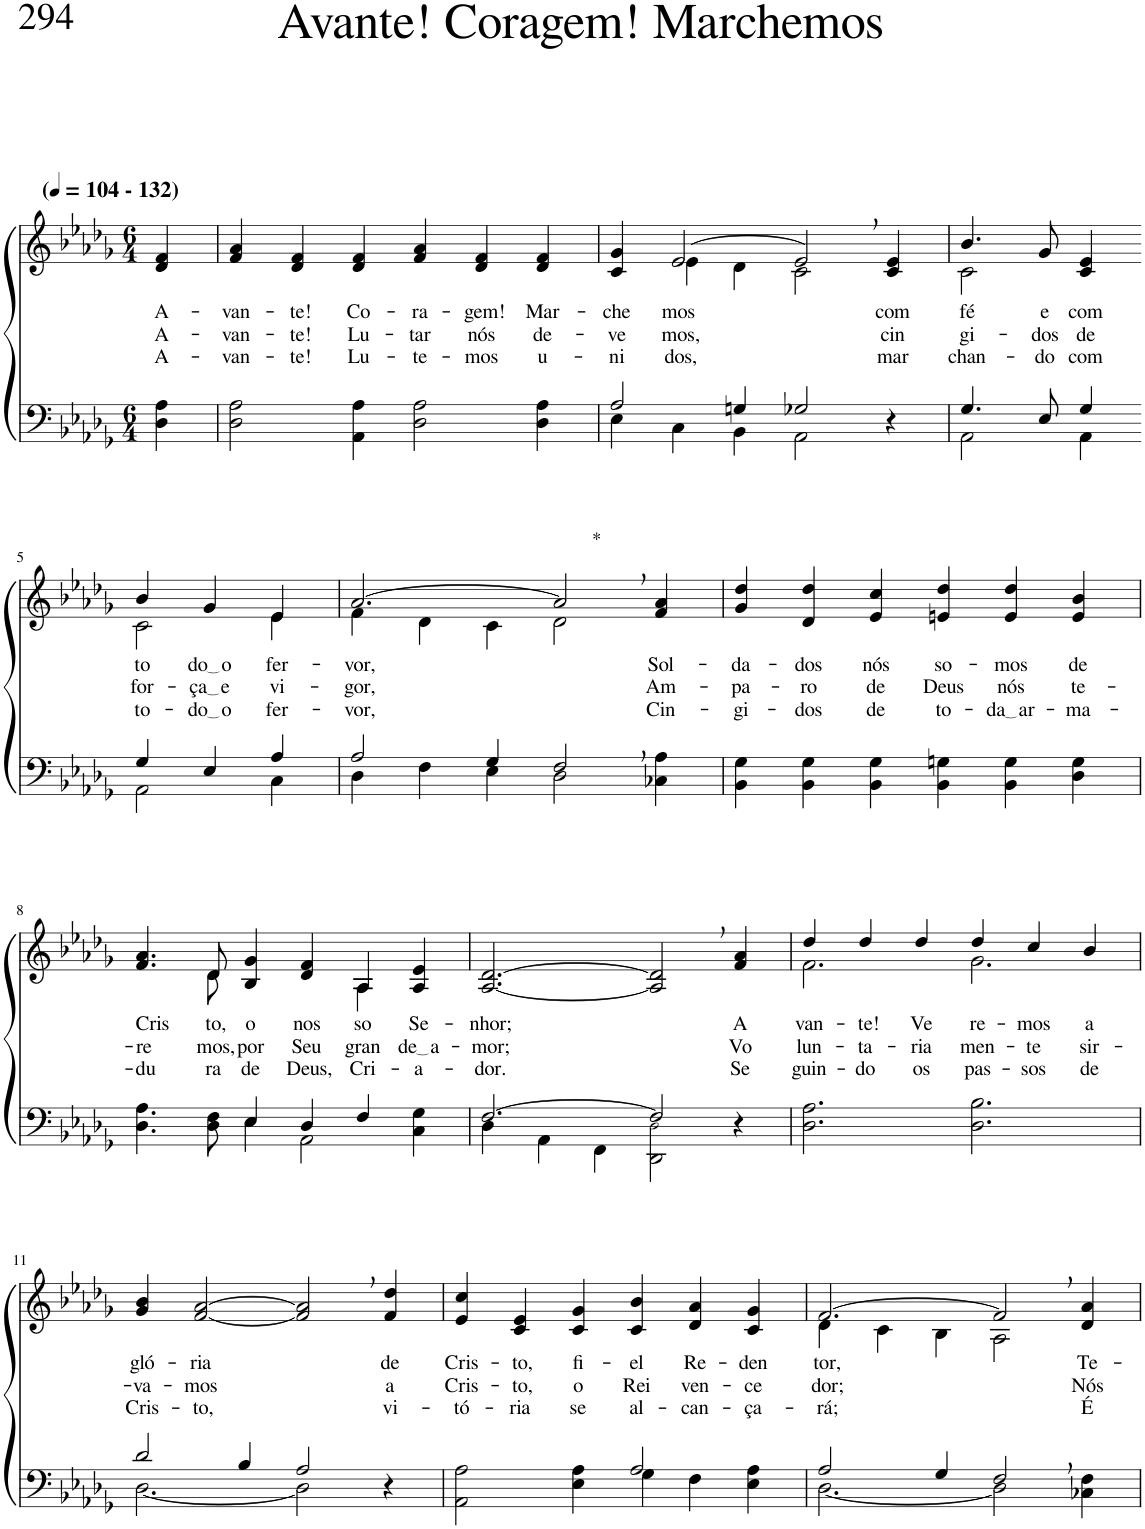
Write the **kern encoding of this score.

**kern	**kern	**text	**text	**text
*part2	*part1	*part1	*part1	*part1
*staff2	*staff1	*staff1	*staff1	*staff1
*I"Parte III e IV	*I"Parte I e II	*	*	*
*clefF4	*clefG2	*	*	*
*Trd-1c-2	*Trd-1c-2	*	*	*
*k[b-e-a-d-g-]	*k[b-e-a-d-g-]	*	*	*
*M6/4	*M6/4	*	*	*
*MM104	*MM104	*	*	*
=1	=1	=1	=1	=1
!	!LO:TX:a:B:t=(	!	!	!
!	!LO:TX:a:B:t=- 132)	!	!	!
!	!	!LO:LY:b	!LO:LY:b	!LO:LY:b
4D-\ 4A-\	4d-/ 4f/	A-	A-	A-
=2	=2	=2	=2	=2
!	!	!LO:LY:b	!LO:LY:b	!LO:LY:b
2D-\ 2A-\	4f/ 4a-/	-van-	-van-	-van-
!	!	!LO:LY:b	!LO:LY:b	!LO:LY:b
.	4d-/ 4f/	-te!	-te!	-te!
!	!	!LO:LY:b	!LO:LY:b	!LO:LY:b
4AA-\ 4A-\	4d-/ 4f/	Co-	Lu-	Lu-
!	!	!LO:LY:b	!LO:LY:b	!LO:LY:b
2D-\ 2A-\	4f/ 4a-/	-ra-	-tar	-te-
!	!	!LO:LY:b	!LO:LY:b	!LO:LY:b
.	4d-/ 4f/	-gem!	nós	-mos
!	!	!LO:LY:b	!LO:LY:b	!LO:LY:b
4D-\ 4A-\	4d-/ 4f/	Mar-	de-	u-
=3	=3	=3	=3	=3
*^	*	*	*	*
!	!	!	!LO:LY:b	!LO:LY:b	!LO:LY:b
*	*	*^	*	*	*
2A-/	4E-\	4c/ 4g-/	4ryy	-che-	-ve-	-ni-
!	!	!	!	!LO:LY:b	!LO:LY:b	!LO:LY:b
.	4C\	[2e-/	4e-\	-mos	-mos,	-dos,
4Gn/	4BB-\	.	4d-\	.	.	.
2G-X/	2AA-\	2e-,/]	2c\	.	.	.
!	!	!	!	!LO:LY:b	!LO:LY:b	!LO:LY:b
4r	4ryy	4c/ 4e-/	4ryy	com	cin-	mar-
=4	=4	=4	=4	=4	=4	=4
!	!	!	!	!LO:LY:b	!LO:LY:b	!LO:LY:b
4.G-/	2AA-\	4.b-/	2c\	fé	-gi-	-chan-
!	!	!	!	!LO:LY:b	!LO:LY:b	!LO:LY:b
8E-/	.	8g-/	.	e	-dos	-do
!	!	!	!	!LO:LY:b	!LO:LY:b	!LO:LY:b
4G-/	4AA-\	4c/ 4e-/	4ryy	com	de	com
!!LO:LB:g=z	!!
=5-	=5-	=5-	=5-	=5-	=5-	=5-
!	!	!	!	!LO:LY:b	!LO:LY:b	!LO:LY:b
4G-/	2AA-\	4b-/	2c\	to	for-	to-
!	!	!	!	!LO:LY:b	!LO:LY:b	!LO:LY:b
4E-/	.	4g-/	.	do o	ça e	do o
!	!	!	!	!LO:LY:b	!LO:LY:b	!LO:LY:b
4A-/	4C\	4e-/	4e-\	fer-	vi-	fer-
=6	=6	=6	=6	=6	=6	=6
!	!	!	!	!LO:LY:b	!LO:LY:b	!LO:LY:b
2A-/	4D-\	[2.a-/	4f\	-vor,	-gor,	-vor,
.	4F\	.	4d-\	.	.	.
4G-/	4E-\	.	4c\	.	.	.
!	!	!LO:TX:a:t=*	!	!	!	!
2F,/	2D-\	2a-,/]	2d-\	.	.	.
!	!	!	!	!LO:LY:b	!LO:LY:b	!LO:LY:b
4ryy	4C-X\ 4A-\	4f/ 4a-/	4ryy	Sol-	Am-	Cin-
=7	=7	=7	=7	=7	=7	=7
!	!	!	!	!LO:LY:b	!LO:LY:b	!LO:LY:b
*v	*v	*	*	*	*	*
*	*v	*v	*	*	*
4BB-\ 4G-\	4g-/ 4dd-/	-da-	-pa-	-gi-
!	!	!LO:LY:b	!LO:LY:b	!LO:LY:b
4BB-\ 4G-\	4d-/ 4dd-/	-dos	-ro	-dos
!	!	!LO:LY:b	!LO:LY:b	!LO:LY:b
4BB-\ 4G-\	4e-/ 4cc/	nós	de	de
!	!	!LO:LY:b	!LO:LY:b	!LO:LY:b
4BB-\ 4Gn\	4en/ 4dd-/	so-	Deus	to-
!	!	!LO:LY:b	!LO:LY:b	!LO:LY:b
4BB-\ 4G\	4e/ 4dd-/	-mos	nós	da ar
!	!	!LO:LY:b	!LO:LY:b	!LO:LY:b
4D-\ 4G\	4e/ 4b-/	de	te-	-ma-
!!LO:LB:g=z
=8	=8	=8	=8	=8
*^	*	*	*	*
!	!	!	!LO:LY:b	!LO:LY:b	!LO:LY:b
*	*	*^	*	*	*
2ryy	4.D-\ 4.A-\	4.f/ 4.a-/	4.ryy	Cris-	-re-	-du-
!	!	!	!	!LO:LY:b	!LO:LY:b	!LO:LY:b
.	8D-\ 8F\	8d-/	8d-\	-to,	-mos,	-ra
!	!	!	!	!LO:LY:b	!LO:LY:b	!LO:LY:b
4E-/	4E-\	4B-/ 4g-/	2ryy	o	por	de
!	!	!	!	!LO:LY:b	!LO:LY:b	!LO:LY:b
4D-/	2AA-\	4d-/ 4f/	.	nos-	Seu	Deus,
!	!	!	!	!	!	!LO:LY:b
!	!	!	!	!LO:LY:b	!LO:LY:b	!
4F/	.	4A-/	4A-\	-so	gran-	Cri-
!	!	!	!	!LO:LY:b	!LO:LY:b	!LO:LY:b
4ryy	4C\ 4G-\	4A-/ 4e-/	4ryy	Se-	de a	-a-
=9	=9	=9	=9	=9	=9	=9
!	!	!	!	!LO:LY:b	!LO:LY:b	!LO:LY:b
*	*	*v	*v	*	*	*
[2.F/	4D-\	[2.A-/ [2.d-/	-nhor;	-mor;	-dor.
.	4AA-\	.	.	.	.
.	4FF\	.	.	.	.
2F/]	2DD-\ 2D-!\	2A-/], 2d-/],	.	.	.
!	!	!	!LO:LY:b	!LO:LY:b	!LO:LY:b
4r	4ryy	4f/ 4a-/	A-	Vo-	Se-
=10	=10	=10	=10	=10	=10
*	*	*^	*	*	*
!	!	!	!	!LO:LY:b	!LO:LY:b	!LO:LY:b
*v	*v	*	*	*	*	*
2.D-\ 2.A-\	4dd-/	2.f\	-van-	-lun-	-guin-
!	!	!	!LO:LY:b	!LO:LY:b	!LO:LY:b
.	4dd-/	.	-te!	-ta-	-do
!	!	!	!LO:LY:b	!LO:LY:b	!LO:LY:b
.	4dd-/	.	Ve-	-ria-	os
!	!	!	!LO:LY:b	!LO:LY:b	!LO:LY:b
2.D-\ 2.B-\	4dd-/	2.g-\	-re-	-men-	pas-
!	!	!	!LO:LY:b	!LO:LY:b	!LO:LY:b
.	4cc/	.	-mos	-te	-sos
!	!	!	!LO:LY:b	!LO:LY:b	!LO:LY:b
.	4b-/	.	a	sir-	de
*	*v	*v	*	*	*
!!LO:LB:g=z
=11	=11	=11	=11	=11
*^	*	*	*	*
!	!	!	!LO:LY:b	!LO:LY:b	!LO:LY:b
2d-/	[2.D-\	4g-/ 4b-/	gló-	-va-	Cris-
!	!	!	!LO:LY:b	!LO:LY:b	!LO:LY:b
.	.	[2f/ [2a-/	-ria	-mos	-to,
4B-/	.	.	.	.	.
2A-/	2D-\]	2f/], 2a-/],	.	.	.
!	!	!	!LO:LY:b	!LO:LY:b	!LO:LY:b
4r	4ryy	4f/ 4dd-/	de	a	vi-
=12	=12	=12	=12	=12	=12
!	!	!	!LO:LY:b	!LO:LY:b	!LO:LY:b
2.ryy	2AA-\ 2A-\	4e-/ 4cc/	Cris-	Cris-	-tó-
!	!	!	!LO:LY:b	!LO:LY:b	!LO:LY:b
.	.	4c/ 4e-/	-to,	-to,	-ria
!	!	!	!LO:LY:b	!LO:LY:b	!LO:LY:b
.	4E-\ 4A-\	4c/ 4g-/	fi-	o	se
!	!	!	!LO:LY:b	!LO:LY:b	!LO:LY:b
2A-/	4G-\	4c/ 4b-/	-el	Rei	al-
!	!	!	!LO:LY:b	!LO:LY:b	!LO:LY:b
.	4F\	4d-/ 4a-/	Re-	ven-	-can-
!	!	!	!LO:LY:b	!LO:LY:b	!LO:LY:b
4ryy	4E-\ 4A-\	4c/ 4g-/	-den-	-ce-	-ça-
=13	=13	=13	=13	=13	=13
!	!	!	!	!	!LO:LY:b
*	*	*^	*	*	*
!	!	!	!	!LO:LY:b	!LO:LY:b	!
2A-/	[2.D-\	[2.f/	4d-\	-tor,	-dor;	-rá;
.	.	.	4c\	.	.	.
4G-/	.	.	4B-\	.	.	.
2F,/	2D-\]	2f,/]	2A-\	.	.	.
!	!	!	!	!LO:LY:b	!LO:LY:b	!LO:LY:b
4ryy	4C-X\ 4F\	4d-/ 4a-/	4ryy	Te-	Nós	É
*v	*v	*	*	*	*	*
*	*v	*v	*	*	*
=	=	=	=	=
*-	*-	*-	*-	*-
